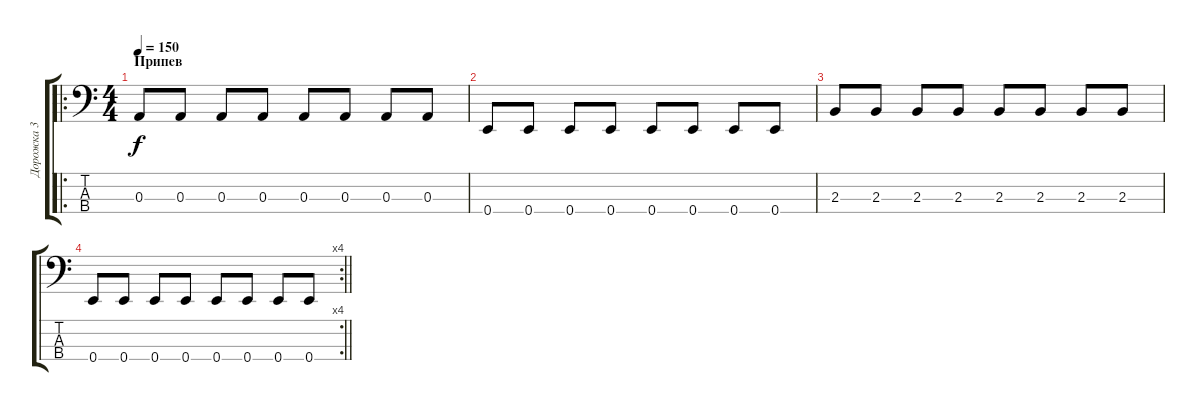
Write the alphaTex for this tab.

\track ("Дорожка 3" "Дорожка 3") {instrument electricbassfinger}
\staff {score tabs}
\tuning (G2 D2 A1 E1) {hide}
\ro
\ts (4 4)
\section ("" "Припев")
\tempo 150
\clef f4
\ks c
0.3.8{dy f} 0.3.8 0.3.8 0.3.8 0.3.8 0.3.8 0.3.8 0.3.8 |
0.4.8 0.4.8 0.4.8 0.4.8 0.4.8 0.4.8 0.4.8 0.4.8 |
2.3.8 2.3.8 2.3.8 2.3.8 2.3.8 2.3.8 2.3.8 2.3.8 |
\rc 4
\barLineRight lightlight
0.4.8 0.4.8 0.4.8 0.4.8 0.4.8 0.4.8 0.4.8 0.4.8
